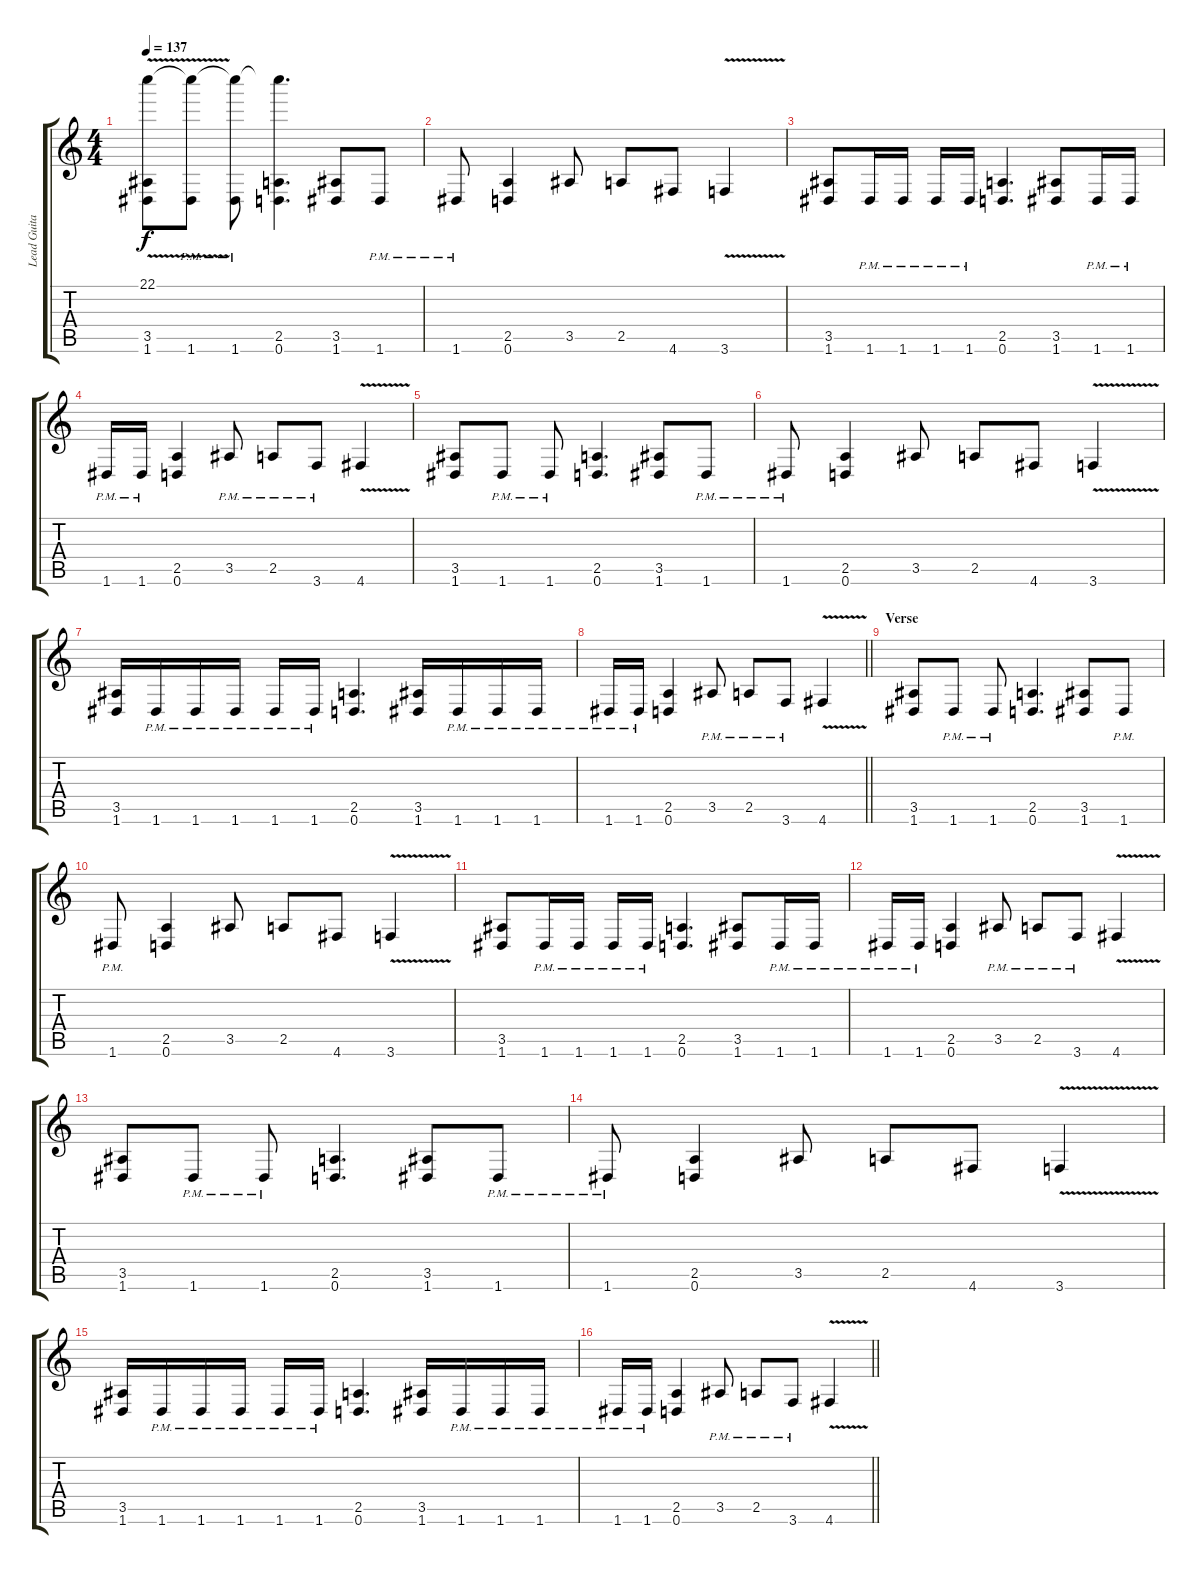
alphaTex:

\track ("Lead Guitar" "Lead Guita") {instrument overdrivenguitar}
\staff {score tabs}
\tuning (D4 A3 F3 C3 G2 D2) {hide}
\ts (4 4)
\tempo 137
\clef g2
\ks c
(22.1{v t} 3.5 1.6).8{dy f} (22.1{t} 1.6{pm}).8 (22.1{t} 1.6{pm}).8 (22.1{t} 2.5 0.6).4{d} (3.5 1.6).8 1.6{pm}.8 |
1.6{pm}.8 (2.5 0.6).4 3.5.8 2.5.8 4.6.8 3.6{v}.4 |
(3.5 1.6).8 1.6{pm}.16 1.6{pm}.16 1.6{pm}.16 1.6{pm}.16 (2.5 0.6).4{d} (3.5 1.6).8 1.6{pm}.16 1.6{pm}.16 |
1.6{pm}.16 1.6{pm}.16 (2.5 0.6).4 3.5{pm}.8 2.5{pm}.8 3.6{pm}.8 4.6{v}.4 |
(3.5 1.6).8 1.6{pm}.8 1.6{pm}.8 (2.5 0.6).4{d} (3.5 1.6).8 1.6{pm}.8 |
1.6{pm}.8 (2.5 0.6).4 3.5.8 2.5.8 4.6.8 3.6{v}.4 |
(3.5 1.6).16 1.6{pm}.16 1.6{pm}.16 1.6{pm}.16 1.6{pm}.16 1.6{pm}.16 (2.5 0.6).4{d} (3.5 1.6).16 1.6{pm}.16 1.6{pm}.16 1.6{pm}.16 |
\barLineRight lightlight
1.6{pm}.16 1.6{pm}.16 (2.5 0.6).4 3.5{pm}.8 2.5{pm}.8 3.6{pm}.8 4.6{v}.4 |
\section ("" "Verse")
(3.5 1.6).8 1.6{pm}.8 1.6{pm}.8 (2.5 0.6).4{d} (3.5 1.6).8 1.6{pm}.8 |
1.6{pm}.8 (2.5 0.6).4 3.5.8 2.5.8 4.6.8 3.6{v}.4 |
(3.5 1.6).8 1.6{pm}.16 1.6{pm}.16 1.6{pm}.16 1.6{pm}.16 (2.5 0.6).4{d} (3.5 1.6).8 1.6{pm}.16 1.6{pm}.16 |
1.6{pm}.16 1.6{pm}.16 (2.5 0.6).4 3.5{pm}.8 2.5{pm}.8 3.6{pm}.8 4.6{v}.4 |
(3.5 1.6).8 1.6{pm}.8 1.6{pm}.8 (2.5 0.6).4{d} (3.5 1.6).8 1.6{pm}.8 |
1.6{pm}.8 (2.5 0.6).4 3.5.8 2.5.8 4.6.8 3.6{v}.4 |
(3.5 1.6).16 1.6{pm}.16 1.6{pm}.16 1.6{pm}.16 1.6{pm}.16 1.6{pm}.16 (2.5 0.6).4{d} (3.5 1.6).16 1.6{pm}.16 1.6{pm}.16 1.6{pm}.16 |
\barLineRight lightlight
1.6{pm}.16 1.6{pm}.16 (2.5 0.6).4 3.5{pm}.8 2.5{pm}.8 3.6{pm}.8 4.6{v}.4
